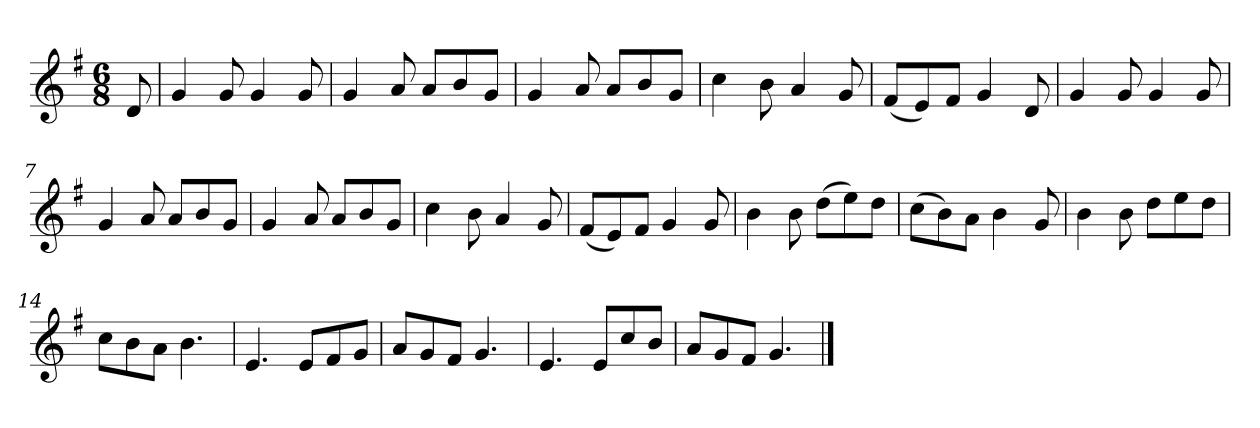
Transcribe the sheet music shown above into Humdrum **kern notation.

**kern
*part1
*staff1
*k[f#]
*M6/8
*MM120
=
8d
=1
4g
8g
4g
8g
=2
4g
8a
8aL
8b
8gJ
=3
4g
8a
8aL
8b
8gJ
=4
4cc
8b
4a
8g
=5
(8f#L
8e)
8f#J
4g
8d
=6
4g
8g
4g
8g
=7
4g
8a
8aL
8b
8gJ
=8
4g
8a
8aL
8b
8gJ
=9
4cc
8b
4a
8g
=10
(8f#L
8e)
8f#J
4g
8g
=11
4b
8b
(8ddL
8ee)
8ddJ
=12
(8ccL
8b)
8aJ
4b
8g
=13
4b
8b
8ddL
8ee
8ddJ
=14
8ccL
8b
8aJ
4.b
=15
4.e
8eL
8f#
8gJ
=16
8aL
8g
8f#J
4.g
=17
4.e
8eL
8cc
8bJ
=18
8aL
8g
8f#J
4.g
==
*-
